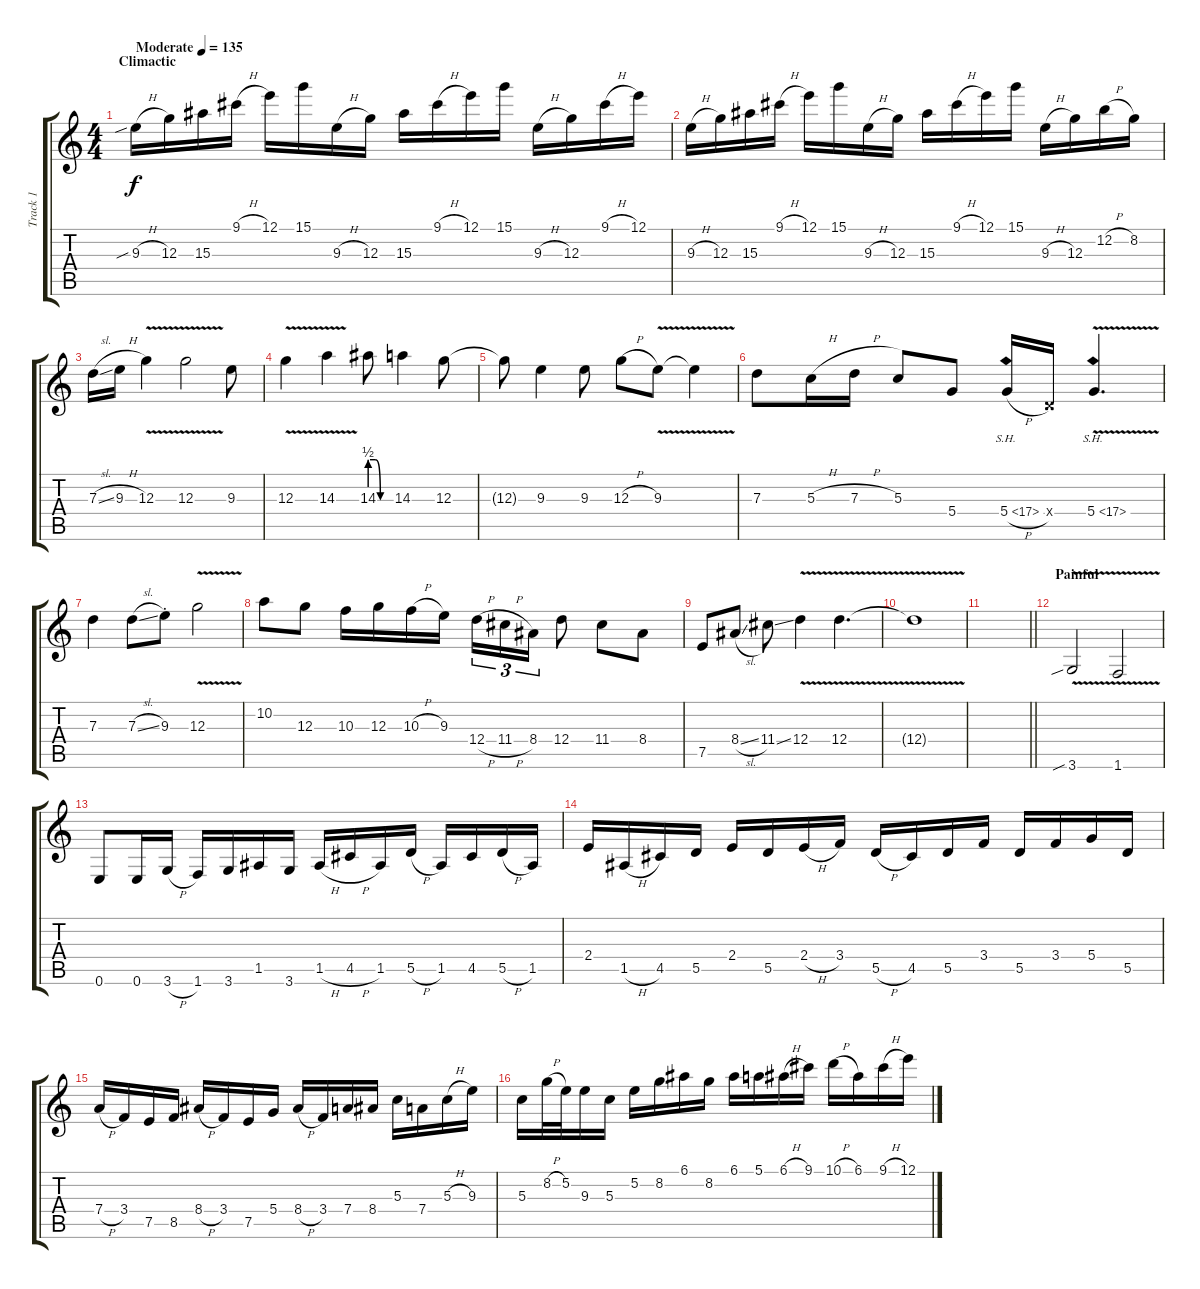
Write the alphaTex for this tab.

\track ("Track 1" "Track 1") {instrument distortionguitar}
\staff {score tabs}
\tuning (E4 B3 G3 D3 A2 E2) {hide}
\ts (4 4)
\section ("" "Climactic")
\tempo (135 "Moderate")
\clef g2
\ks c
9.3{sib h}.16{dy f instrument distortionguitar} 12.3.16 15.3.16 9.1{h}.16 12.1.16 15.1.16 9.3{h}.16 12.3.16 15.3.16 9.1{h}.16 12.1.16 15.1.16 9.3{h}.16 12.3.16 9.1{h}.16 12.1.16 |
9.3{h}.16 12.3.16 15.3.16 9.1{h}.16 12.1.16 15.1.16 9.3{h}.16 12.3.16 15.3.16 9.1{h}.16 12.1.16 15.1.16 9.3{h}.16 12.3.16 12.2{h}.16 8.2.16 |
7.3{sl}.16 9.3{h}.16 12.3{v}.4 12.3{v}.2 9.3.8 |
12.3{v}.4 14.3{v}.4 14.3{be (custom 0 2 15 2 30 0 60 0)}.8 14.3.4 12.3.8 |
12.3{t}.8 9.3.4 9.3.8 12.3{h}.8 9.3{v}.8 9.3{t}.4 |
7.3.8 5.3{h}.16 7.3{h}.16 5.3.8 5.4.8 5.4{sh 12 h}.16 0.4{x}.16 5.4{sh 12 v}.4{d} |
7.3.4 7.3{sl}.8 9.3{st}.8 12.3{v}.2 |
10.2.8 12.3.8 10.3.16 12.3.16 10.3{h}.16 9.3.16 12.4{h}.16{tu (3 2)} 11.4{h}.16{tu (3 2)} 8.4.16{tu (3 2)} 12.4.8 11.4.8 8.4.8 |
7.5.8 8.4{sl}.8 11.4{ss}.8 12.4{v}.4 12.4{v}.4{d} |
12.4{t}.1 |
\barLineRight lightlight
|
\section ("" "Painful")
3.6{v sib}.2 1.6{v}.2 |
0.6.8 0.6.16 3.6{h}.16 1.6.16 3.6.16 1.5.16 3.6.16 1.5{h}.16 4.5{h}.16 1.5.16 5.5{h}.16 1.5.16 4.5.16 5.5{h}.16 1.5.16 |
2.4.16 1.5{h}.16 4.5.16 5.5.16 2.4.16 5.5.16 2.4{h}.16 3.4.16 5.5{h}.16 4.5.16 5.5.16 3.4.16 5.5.16 3.4.16 5.4.16 5.5.16 |
7.4{h}.16 3.4.16 7.5.16 8.5.16 8.4{h}.16 3.4.16 7.5.16 5.4.16 8.4{h}.16 3.4.16 7.4.16 8.4.16 5.3.16 7.4.16 5.3{h}.16 9.3.16 |
5.3.16 8.2{h}.32 5.2.32 9.3.16 5.3.16 5.2.16 8.2.16 6.1.16 8.2.16 6.1.16 5.1.16 6.1{h}.16 9.1.16 10.1{h}.16 6.1.16 9.1{h}.16 12.1.16
